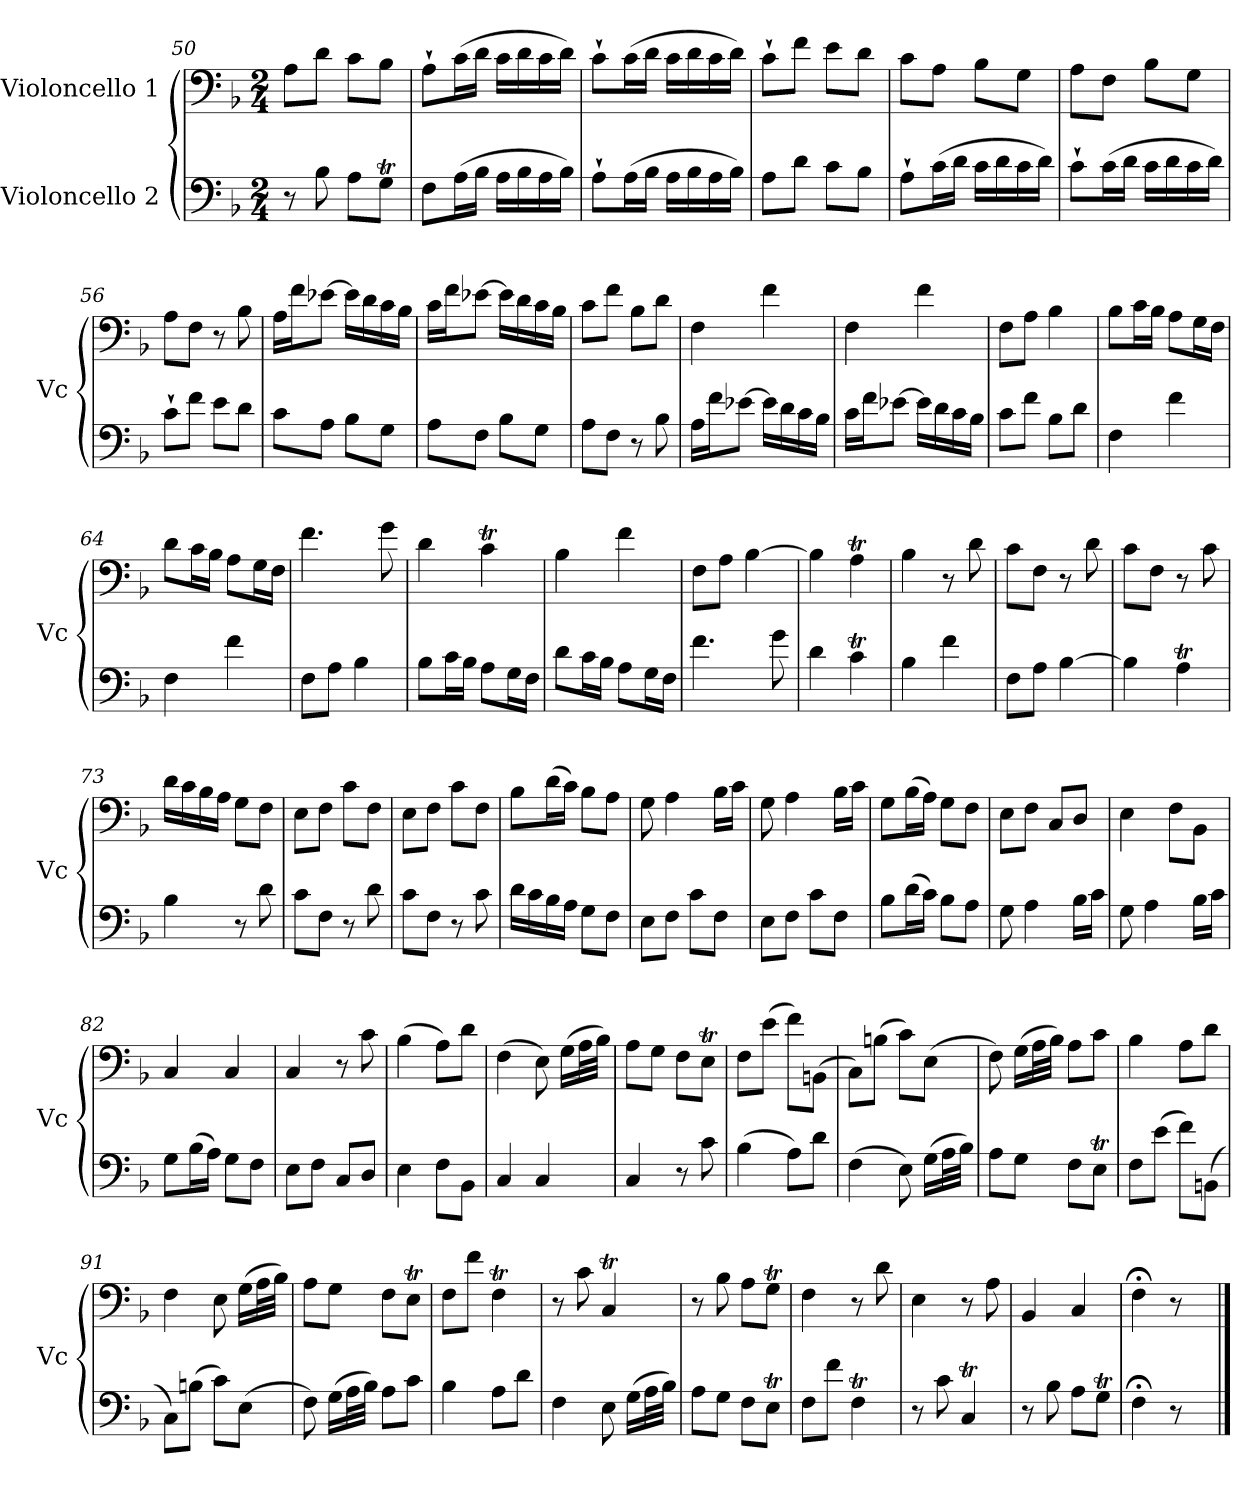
**kern	**kern
*part2	*part1
*staff2	*staff1
*I"Violoncello 2	*I"Violoncello 1
*I'Vc	*I'Vc
!!LO:LB:g=z
*clefF4	*clefF4
*k[b-]	*k[b-]
*M2/4	*M2/4
=50	=50
8r	8A\L
8B-\	8d\J
8A\L	8c\L
8GT\J	8B-\J
=51	=51
8F\L	8A`\L
(>16A\L	(>16c\L
16B-\JJ	16d\JJ
16A\LL	16c\LL
16B-\	16d\
16A\	16c\
16B-\JJ)	16d\JJ)
=52	=52
8A`\L	8c`\L
(>16A\L	(>16c\L
16B-\JJ	16d\JJ
16A\LL	16c\LL
16B-\	16d\
16A\	16c\
16B-\JJ)	16d\JJ)
=53	=53
8A\L	8c`\L
8d\J	8f\J
8c\L	8e\L
8B-\J	8d\J
=54	=54
8A`\L	8c\L
(>16c\L	8A\J
16d\JJ	.
16c\LL	8B-\L
16d\	.
16c\	8G\J
16d\JJ)	.
=55	=55
8c`\L	8A\L
(>16c\L	8F\J
16d\JJ	.
16c\LL	8B-\L
16d\	.
16c\	8G\J
16d\JJ)	.
!!LO:PB:g=z
=56	=56
8c`\L	8A\L
8f\J	8F\J
8e\L	8r
8d\J	8B-\
=57	=57
8c\L	16A\LL
.	16f\J
8A\J	[8e-X\J
8B-\L	16e-\LL]
.	16d\
8G\J	16c\
.	16B-\JJ
=58	=58
8A\L	16c\LL
.	16f\J
8F\J	[8e-X\J
8B-\L	16e-\LL]
.	16d\
8G\J	16c\
.	16B-\JJ
=59	=59
8A\L	8c\L
8F\J	8f\J
8r	8B-\L
8B-\	8d\J
=60	=60
16A\LL	4F\
16f\J	.
[8e-X\J	.
16e-\LL]	4f\
16d\	.
16c\	.
16B-\JJ	.
!!LO:LB:g=z
=61	=61
16c\LL	4F\
16f\J	.
[8e-X\J	.
16e-\LL]	4f\
16d\	.
16c\	.
16B-\JJ	.
=62	=62
8c\L	8F\L
8f\J	8A\J
8B-\L	4B-\
8d\J	.
=63	=63
4F\	8B-\L
.	16c\L
.	16B-\JJ
4f\	8A\L
.	16G\L
.	16F\JJ
=64	=64
4F\	8d\L
.	16c\L
.	16B-\JJ
4f\	8A\L
.	16G\L
.	16F\JJ
=65	=65
8F\L	4.f\
8A\J	.
4B-\	.
.	8g\
=66	=66
8B-\L	4d\
16c\L	.
16B-\JJ	.
8A\L	4cT\
16G\L	.
16F\JJ	.
=67	=67
8d\L	4B-\
16c\L	.
16B-\JJ	.
8A\L	4f\
16G\L	.
16F\JJ	.
!!LO:LB:g=z
=68	=68
4.f\	8F\L
.	8A\J
.	[4B-\
8g\	.
=69	=69
4d\	4B-\]
4cT\	4At\
=70	=70
4B-\	4B-\
4f\	8r
.	8d\
=71	=71
8F\L	8c\L
8A\J	8F\J
[4B-\	8r
.	8d\
=72	=72
4B-\]	8c\L
.	8F\J
4At\	8r
.	8c\
=73	=73
4B-\	16d\LL
.	16c\
.	16B-\
.	16A\JJ
8r	8G\L
8d\	8F\J
=74	=74
8c\L	8E\L
8F\J	8F\J
8r	8c\L
8d\	8F\J
=75	=75
8c\L	8E\L
8F\J	8F\J
8r	8c\L
8c\	8F\J
=76	=76
16d\LL	8B-\L
16c\	.
16B-\	(>16d\L
16A\JJ	16c\JJ)
8G\L	8B-\L
8F\J	8A\J
!!LO:LB:g=z
=77	=77
8E\L	8G\
8F\J	4A\
8c\L	.
8F\J	16B-\LL
.	16c\JJ
=78	=78
8E\L	8G\
8F\J	4A\
8c\L	.
8F\J	16B-\LL
.	16c\JJ
=79	=79
8B-\L	8G\L
(>16d\L	(>16B-\L
16c\JJ)	16A\JJ)
8B-\L	8G\L
8A\J	8F\J
=80	=80
8G\	8E\L
4A\	8F\J
.	8C/L
16B-\LL	8D/J
16c\JJ	.
=81	=81
8G\	4E\
4A\	.
.	8F\L
16B-\LL	8BB-\J
16c\JJ	.
=82	=82
8G\L	4C/
(>16B-\L	.
16A\JJ)	.
8G\L	4C/
8F\J	.
=83	=83
8E\L	4C/
8F\J	.
8C/L	8r
8D/J	8c\
=84	=84
4E\	(>4B-\
8F\L	8A\L)
8BB-\J	8d\J
=85	=85
4C/	(>4F\
4C/	8E\)
.	(>16G\LL
.	32A\L
.	32B-\JJJ)
!!LO:LB:g=z
=86	=86
4C/	8A\L
.	8G\J
8r	8F\L
8c\	8Et\J
=87	=87
(>4B-\	8F\L
.	(>8e\J
8A\L)	8f\L)
8d\J	(>8BBn\J
=88	=88
(>4F\	8C\L)
.	(>8Bn\J
8E\)	8c\L)
(>16G\LL	(>8E\J
32A\L	.
32B-\JJJ)	.
=89	=89
8A\L	8F\)
8G\J	(>16G\LL
.	32A\L
.	32B-\JJJ)
8F\L	8A\L
8Et\J	8c\J
=90	=90
8F\L	4B-\
(>8e\J	.
8f\L)	8A\L
(>8BBn\J	8d\J
=91	=91
8C\L)	4F\
(>8Bn\J	.
8c\L)	8E\
(>8E\J	(>16G\LL
.	32A\L
.	32B-\JJJ)
=92	=92
8F\)	8A\L
(>16G\LL	8G\J
32A\L	.
32B-\JJJ)	.
8A\L	8F\L
8c\J	8Et\J
=93	=93
4B-\	8F\L
.	8f\J
8A\L	4FT\
8d\J	.
!!LO:LB:g=z
=94	=94
4F\	8r
.	8c\
8E\	4CT/
(>16G\LL	.
32A\L	.
32B-\JJJ)	.
=95	=95
8A\L	8r
8G\J	8B-\
8F\L	8A\L
8Et\J	8GT\J
=96	=96
8F\L	4F\
8f\J	.
4FT\	8r
.	8d\
=97	=97
8r	4E\
8c\	.
4CT/	8r
*	*MM80
.	8A\
=98	=98
8r	4BB-/
8B-\	.
*	*MM60
8A\L	4C/
8GT\J	.
=99	=99
4F;<\	4F;<\
8r	8r
8ryy	8ryy
==	==
*-	*-
